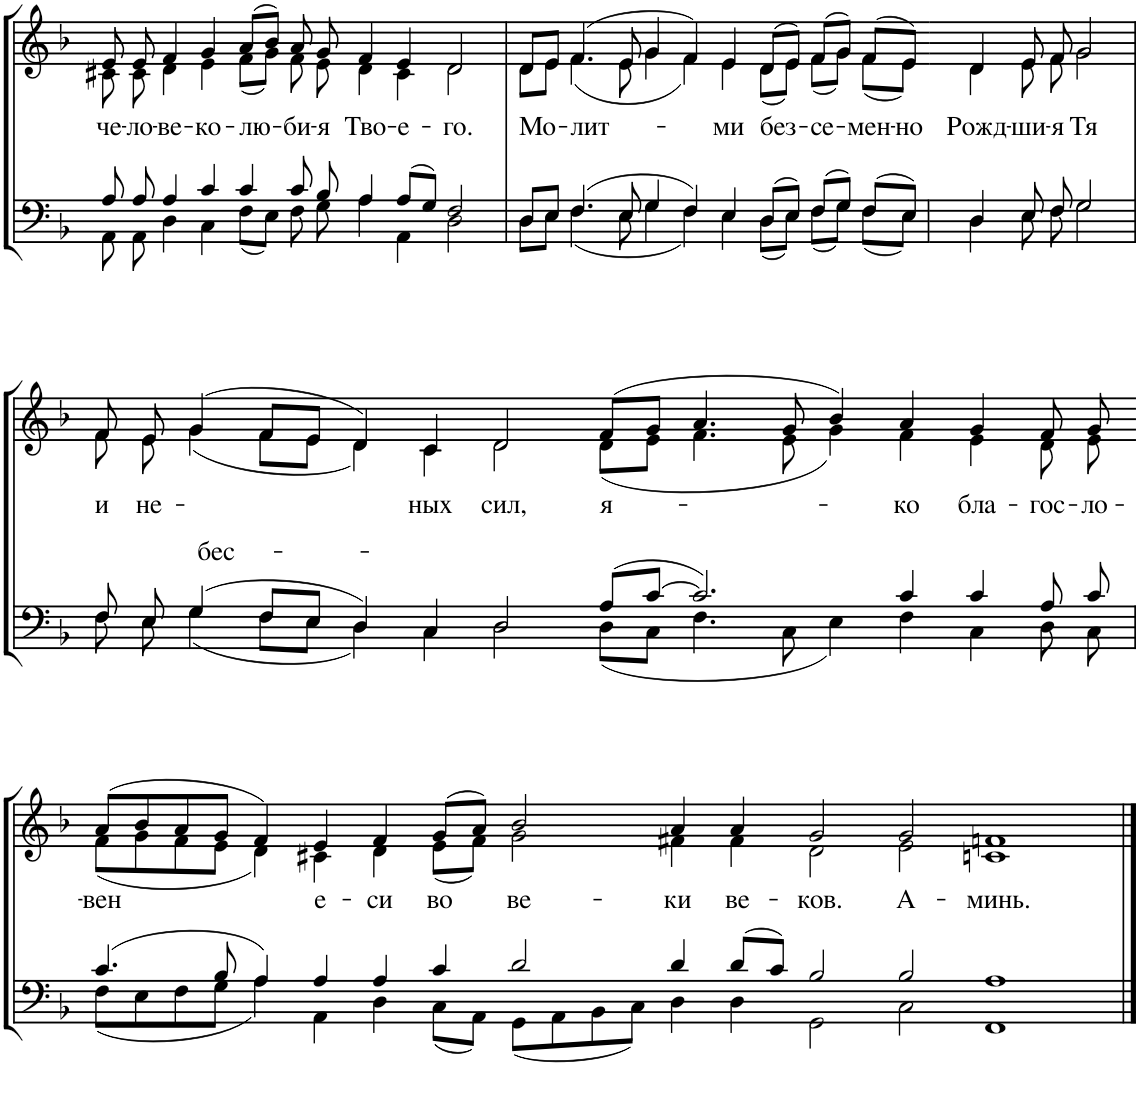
**kern	**kern	**text
*part1	*part1	*part1
*staff2	*staff1	*staff1
*I"Piano	*	*
*I'Pno.	*	*
!!LO:PB:g=z
*clefF4	*clefG2	*
*k[b-]	*k[b-]	*
*M63/4	*M63/4	*
=9	=9	=9
*^	*^	*
!	!	!	!	!LO:LY:b
8A/	8AA\	8e/	8c#X\	че-
!	!	!	!	!LO:LY:b
8A/	8AA\	8e/	8c#\	-ло-
!	!	!	!	!LO:LY:b
4A/	4D\	4f/	4d\	-ве-
!	!	!	!	!LO:LY:b
4c/	4C\	4g/	4e\	-ко-
!	!	!	!	!LO:LY:b
4c/	8F\L	(8a/L	(8f\L	-лю-
.	8E\J	8b-/J)	8g\J)	.
!	!	!	!	!LO:LY:b
8c/	8F\	8a/	8f\	-би-
!	!	!	!	!LO:LY:b
8B-/	8G\	8g/	8e\	-я
!	!	!	!	!LO:LY:b
4A/	4A\	4f/	4d\	Тво-
!	!	!	!	!LO:LY:b
8A/L	4AA\	4e/	4c#\	-е-
8G/J	.	.	.	.
!	!	!	!	!LO:LY:b
2F/	2D\	2d/	2d\	-го.
=10	=10	=10	=10	=10
!	!	!	!	!LO:LY:b
8D/L	8D\L	8d/L	8d\L	Мо-
8E/J	8E\J	8e/J	8e\J	.
!	!	!	!	!LO:LY:b
4.F/	4.F\	(4.f/	(4.f\	-лит-
8E/	8E\	8e/	8e\	.
4G/	4G\	4g/	4g\	.
4F/	4F\	4f/)	4f\)	.
!	!	!	!	!LO:LY:b
4E/	4E\	4e/	4e\	-ми
!	!	!	!	!LO:LY:b
8D/L	8D\L	(8d/L	(8d\L	без-
8E/J	8E\J	8e/J)	8e\J)	.
!	!	!	!	!LO:LY:b
8F/L	8F\L	(8f/L	(8f\L	-се-
8G/J	8G\J	8g/J)	8g\J)	.
!	!	!	!	!LO:LY:b
8F/L	8F\L	(8f/L	(8f\L	-мен-
!	!	!	!	!LO:LY:b
8E/J	8E\J	8e/J)	8e\J)	но
=11-	=11-	=11-	=11-	=11-
!	!	!	!	!LO:LY:b
4D/	4D\	4d/	4d\	Рожд-
!	!	!	!	!LO:LY:b
8E/	8E\	8e/	8e\	-ши-
!	!	!	!	!LO:LY:b
8F/	8F\	8f/	8f\	-я
!	!	!	!	!LO:LY:b
2G/	2G\	2g/	2g\	Тя
!!LO:LB:g=z	!!
=12	=12	=12	=12	=12
!	!	!	!	!LO:LY:b
8F/	8F\	8f/	8f\	и
!	!	!	!	!LO:LY:b
8E/	8E\	8e/	8e\	не-
!	!	!	!	!LO:LY:b
4G/	4G\	(4g/	(4g\	-бес-
8F/L	8F\L	8f/L	8f\L	.
8E/J	8E\J	8e/J	8e\J	.
4D/	4D\	4d/)	4d\)	.
!	!	!	!	!LO:LY:b
4C/	4C\	4c/	4c\	-ных
!	!	!	!	!LO:LY:b
2D/	2D\	2d/	2d\	сил,
!	!	!	!	!LO:LY:b
8A/L	8D\L	(8f/L	(8d\L	я-
[8c/J	8C\J	8g/J	8e\J	.
2.c/]	4.F\	4.a/	4.f\	.
.	8C\	8g/	8e\	.
.	4E\	4b-/)	4g\)	.
!	!	!	!	!LO:LY:b
4c/	4F\	4a/	4f\	-ко
!	!	!	!	!LO:LY:b
4c/	4C\	4g/	4e\	бла-
!	!	!	!	!LO:LY:b
8A/	8D\	8f/	8d\	-гос-
!	!	!	!	!LO:LY:b
8c/	8C\	8g/	8e\	-ло-
!!LO:LB:g=z	!!
=13-	=13-	=13-	=13-	=13-
!	!	!	!	!LO:LY:b
4.c/	8F\L	(8a/L	(8f\L	-вен
.	8E\	8b-/	8g\	.
.	8F\	8a/	8f\	.
8B-/	8G\J	8g/J	8e\J	.
4A/	4A\	4f/)	4d\)	.
!	!	!	!	!LO:LY:b
4A/	4AA\	4e/	4c#X\	е-
!	!	!	!	!LO:LY:b
4A/	4D\	4f/	4d\	-си
!	!	!	!	!LO:LY:b
4c/	8C\L	(8g/L	(8e\L	во
.	8AA\J	8a/J)	8f\J)	.
!	!	!	!	!LO:LY:b
2d/	8GG\L	2b-/	2g\	ве-
.	8AA\	.	.	.
.	8BB-\	.	.	.
.	8C\J	.	.	.
!	!	!	!	!LO:LY:b
4d/	4D\	4a/	4f#X\	ки
!	!	!	!	!LO:LY:b
8d/L	4D\	4a/	4f#\	ве-
8c/J	.	.	.	.
!	!	!	!	!LO:LY:b
2B-/	2GG\	2g/	2d\	-ков.
!	!	!	!	!LO:LY:b
2B-/	2C\	2g/	2e\	А-
!	!	!	!	!LO:LY:b
1A	1FF	1fn	1cn	-минь.
*v	*v	*	*	*
*	*v	*v	*
==	==	==
*-	*-	*-
